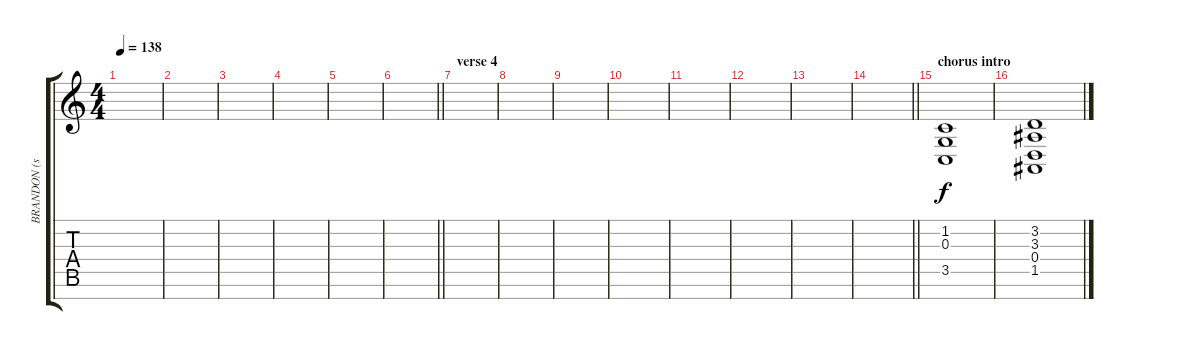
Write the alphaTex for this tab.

\track ("BRANDON (synth)" "BRANDON (s") {instrument synthstrings2}
\staff {score tabs}
\tuning (E4 B3 G3 D3 A2 E2 B1) {hide}
\ts (4 4)
\tempo 138
\clef g2
\ks c
|
|
|
|
|
\barLineRight lightlight
|
\section ("" "verse 4")
|
|
|
|
|
|
|
\barLineRight lightlight
|
\section ("" "chorus intro")
(1.2 0.3 3.5).1{dy f} |
(3.2 3.3 0.4 1.5).1
